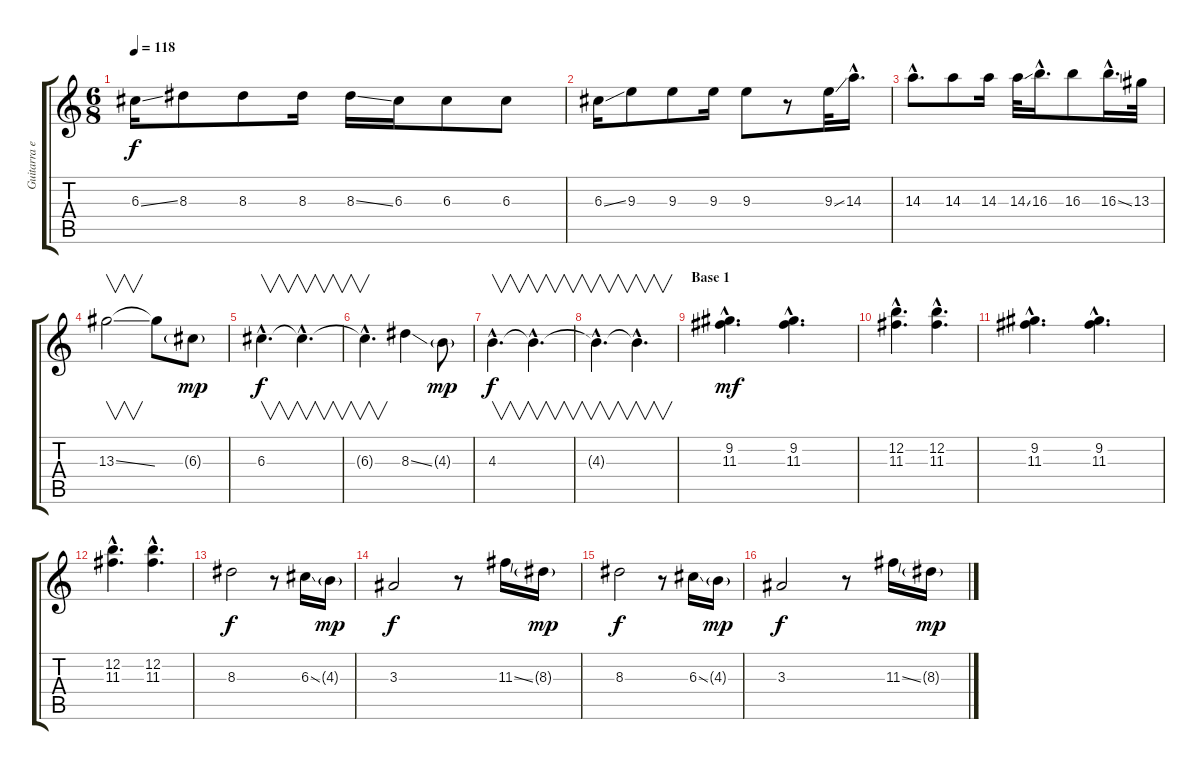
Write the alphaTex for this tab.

\track ("Guitarra extra/pianinho" "Guitarra e") {instrument acousticguitarnylon}
\staff {score tabs}
\tuning (E4 B3 G3 D3 A2 E2) {hide}
\ts (6 8)
\tempo 118
\clef g2
\ks c
6.3{ss}.16{dy f} 8.3.8 8.3.8 8.3.16 8.3{ss}.16 6.3.16 6.3.8 6.3.8 |
6.3{ss}.16 9.3.8 9.3.8 9.3.16 9.3.8 r.8 9.3{ss}.32 14.3{hac}.16{d} |
14.3{hac}.8{d} 14.3.8 14.3.16 14.3{ss}.32 16.3{hac}.16{d} 16.3.8 16.3{ss hac}.16{d} 13.3.32 |
13.3{ss}.2{v} 13.3{t}.8 6.3{g}.8{dy mp} |
6.3{hac}.4{v d dy f} 6.3{hac t}.4{v d} |
6.3{hac t}.4{v d} 8.3{ss}.4 4.3{g}.8{dy mp} |
4.3{hac}.4{v d dy f} 4.3{hac t}.4{v d} |
4.3{hac t}.4{v d} 4.3{hac t}.4{v d} |
\section ("" "Base 1")
(9.2{hac} 11.3{hac}).4{d dy mf} (9.2{hac} 11.3{hac}).4{d} |
(12.2{hac} 11.3{hac}).4{d} (12.2{hac} 11.3{hac}).4{d} |
(9.2{hac} 11.3{hac}).4{d} (9.2{hac} 11.3{hac}).4{d} |
(12.2{hac} 11.3{hac}).4{d} (12.2{hac} 11.3{hac}).4{d} |
8.3.2{dy f} r.8 6.3{ss}.16 4.3{g}.16{dy mp} |
3.3.2{dy f} r.8 11.3{ss}.16 8.3{g}.16{dy mp} |
8.3.2{dy f} r.8 6.3{ss}.16 4.3{g}.16{dy mp} |
3.3.2{dy f} r.8 11.3{ss}.16 8.3{g}.16{dy mp}
